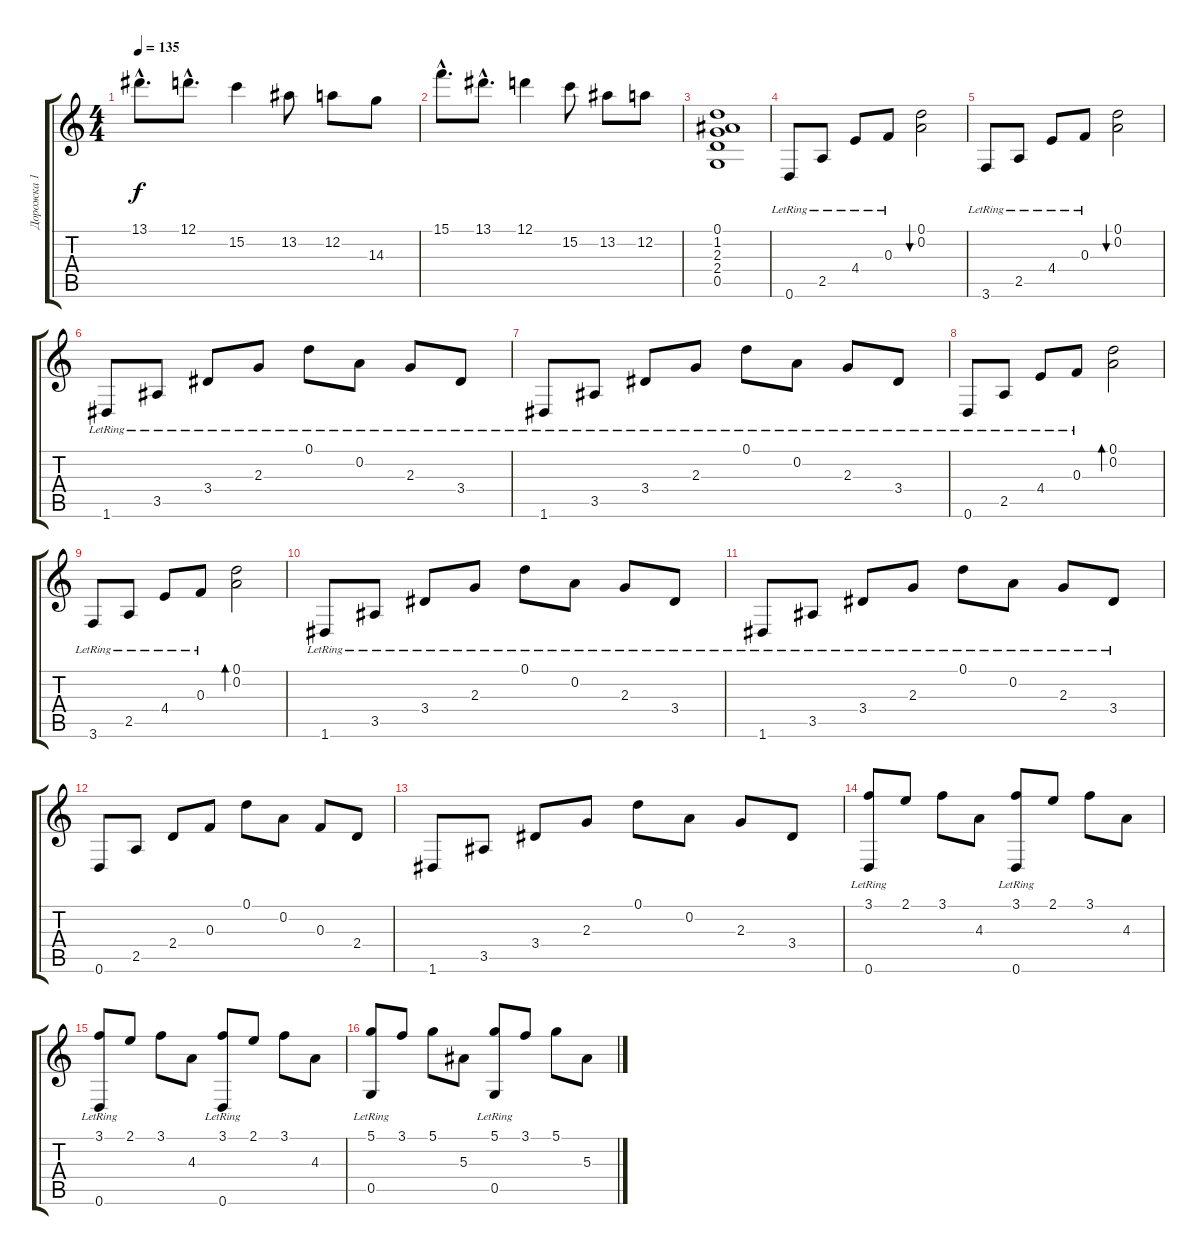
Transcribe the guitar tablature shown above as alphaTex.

\track ("Дорожка 1" "Дорожка 1") {instrument acousticguitarnylon}
\staff {score tabs}
\tuning (D4 A3 F3 C3 G2 D2) {hide}
\ts (4 4)
\tempo 135
\clef g2
\ks c
13.1{hac}.8{d dy f} 12.1{hac}.8{d} 15.2.4 13.2.8 12.2.8 14.3.8 |
15.1{hac}.8{d} 13.1{hac}.8{d} 12.1.4 15.2.8 13.2.8 12.2.8 |
(0.1 1.2 2.3 2.4 0.5).1 |
0.6{lr}.8 2.5{lr}.8 4.4{lr}.8 0.3{lr}.8 (0.1 0.2).2{bu 60} |
3.6{lr}.8 2.5{lr}.8 4.4{lr}.8 0.3{lr}.8 (0.1 0.2).2{bu 60} |
1.6{lr}.8 3.5{lr}.8 3.4{lr}.8 2.3{lr}.8 0.1{lr}.8 0.2{lr}.8 2.3{lr}.8 3.4{lr}.8 |
1.6{lr}.8 3.5{lr}.8 3.4{lr}.8 2.3{lr}.8 0.1{lr}.8 0.2{lr}.8 2.3{lr}.8 3.4{lr}.8 |
0.6{lr}.8 2.5{lr}.8 4.4{lr}.8 0.3{lr}.8 (0.1 0.2).2{bd 60} |
3.6{lr}.8 2.5{lr}.8 4.4{lr}.8 0.3{lr}.8 (0.1 0.2).2{bd 60} |
1.6{lr}.8 3.5{lr}.8 3.4{lr}.8 2.3{lr}.8 0.1{lr}.8 0.2{lr}.8 2.3{lr}.8 3.4{lr}.8 |
1.6{lr}.8 3.5{lr}.8 3.4{lr}.8 2.3{lr}.8 0.1{lr}.8 0.2{lr}.8 2.3{lr}.8 3.4{lr}.8 |
0.6.8 2.5.8 2.4.8 0.3.8 0.1.8 0.2.8 0.3.8 2.4.8 |
1.6.8 3.5.8 3.4.8 2.3.8 0.1.8 0.2.8 2.3.8 3.4.8 |
(3.1 0.6{lr}).8 2.1.8 3.1.8 4.3.8 (3.1 0.6{lr}).8 2.1.8 3.1.8 4.3.8 |
(3.1 0.6{lr}).8 2.1.8 3.1.8 4.3.8 (3.1 0.6{lr}).8 2.1.8 3.1.8 4.3.8 |
(5.1 0.5{lr}).8 3.1.8 5.1.8 5.3.8 (5.1 0.5{lr}).8 3.1.8 5.1.8 5.3.8
